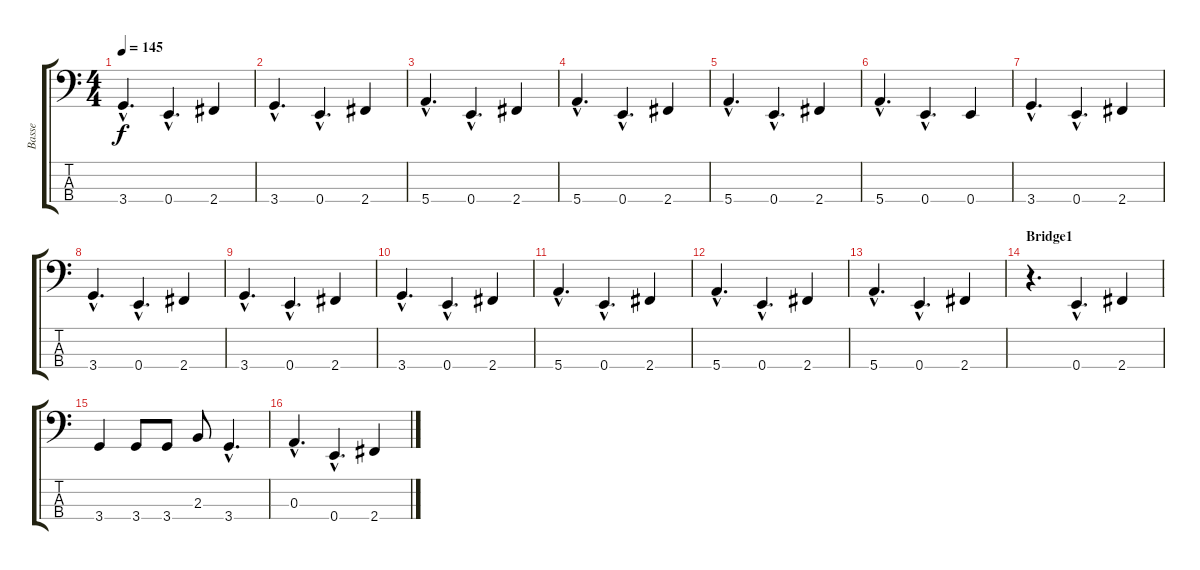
\track ("Basse" "Basse") {instrument electricbassfinger}
\staff {score tabs}
\tuning (G2 D2 A1 E1) {hide}
\ts (4 4)
\tempo 145
\clef f4
\ks c
3.4{hac}.4{d dy f} 0.4{hac}.4{d} 2.4.4 |
3.4{hac}.4{d} 0.4{hac}.4{d} 2.4.4 |
5.4{hac}.4{d} 0.4{hac}.4{d} 2.4.4 |
5.4{hac}.4{d} 0.4{hac}.4{d} 2.4.4 |
5.4{hac}.4{d} 0.4{hac}.4{d} 2.4.4 |
5.4{hac}.4{d} 0.4{hac}.4{d} 0.4.4 |
3.4{hac}.4{d} 0.4{hac}.4{d} 2.4.4 |
3.4{hac}.4{d} 0.4{hac}.4{d} 2.4.4 |
3.4{hac}.4{d} 0.4{hac}.4{d} 2.4.4 |
3.4{hac}.4{d} 0.4{hac}.4{d} 2.4.4 |
5.4{hac}.4{d} 0.4{hac}.4{d} 2.4.4 |
5.4{hac}.4{d} 0.4{hac}.4{d} 2.4.4 |
5.4{hac}.4{d} 0.4{hac}.4{d} 2.4.4 |
\section ("" "Bridge1")
r.4{d} 0.4{hac}.4{d} 2.4.4 |
3.4.4 3.4.8 3.4.8 2.3.8 3.4{hac}.4{d} |
0.3{hac}.4{d} 0.4{hac}.4{d} 2.4.4
